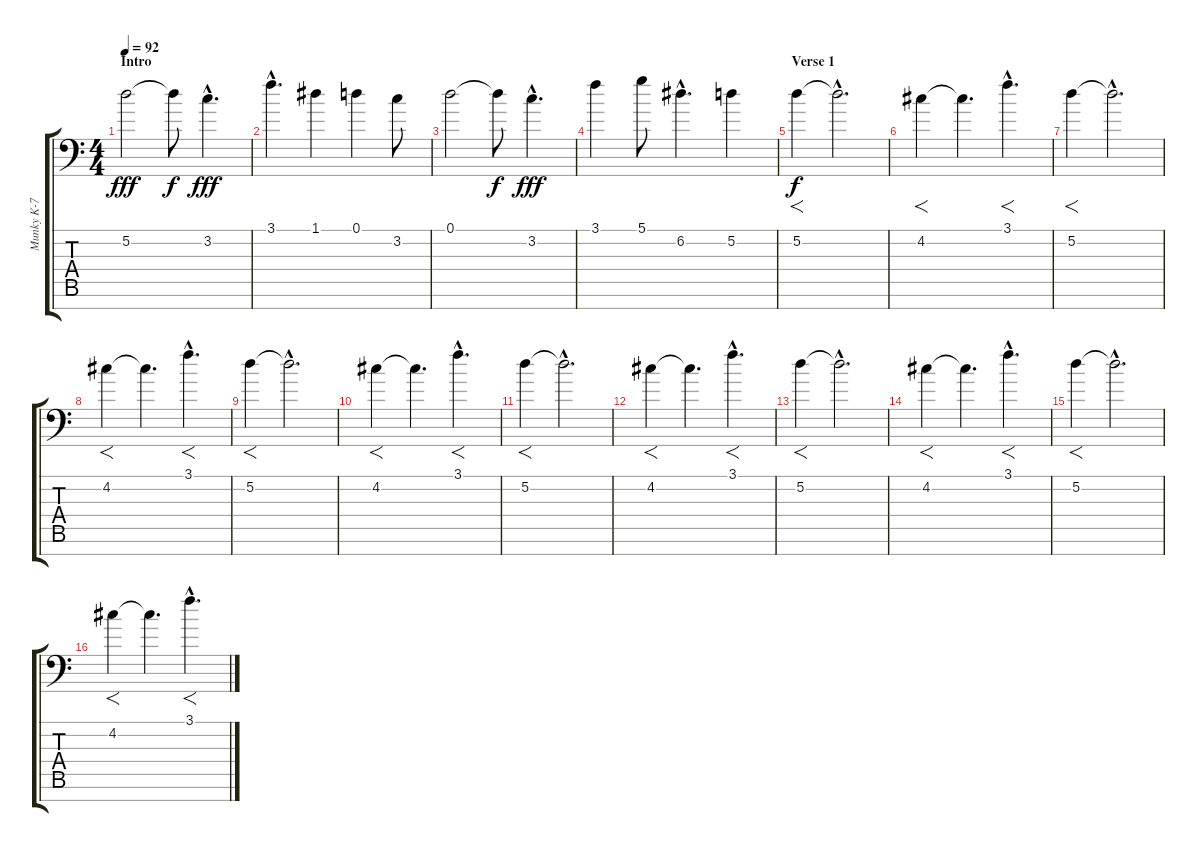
\track ("Munky K-7" "Munky K-7") {instrument electricguitarclean}
\staff {score tabs}
\tuning (D4 A3 F3 C3 G2 D2 A1) {hide}
\ts (4 4)
\section ("" "Intro")
\tempo 92
\clef f4
\ks c
5.2.2{dy fff volume 10 instrument overdrivenguitar} 5.2{t}.8{dy f} 3.2{hac}.4{d dy fff} |
3.1{hac}.4{d} 1.1.4 0.1.4 3.2.8 |
0.1.2 0.1{t}.8{dy f} 3.2{hac}.4{d dy fff} |
3.1.4 5.1.8 6.2{hac}.4{d} 5.2.4 |
\section ("" "Verse 1")
5.2.4{f dy f volume 16 balance 13 instrument electricguitarclean} 5.2{hac t}.2{d} |
4.2.4{f} 4.2{t}.4{d} 3.1{hac}.4{f d} |
5.2.4{f} 5.2{hac t}.2{d} |
4.2.4{f} 4.2{t}.4{d} 3.1{hac}.4{f d} |
5.2.4{f} 5.2{hac t}.2{d} |
4.2.4{f} 4.2{t}.4{d} 3.1{hac}.4{f d} |
5.2.4{f} 5.2{hac t}.2{d} |
4.2.4{f} 4.2{t}.4{d} 3.1{hac}.4{f d} |
5.2.4{f} 5.2{hac t}.2{d} |
4.2.4{f} 4.2{t}.4{d} 3.1{hac}.4{f d} |
5.2.4{f} 5.2{hac t}.2{d} |
4.2.4{f} 4.2{t}.4{d} 3.1{hac}.4{f d}
